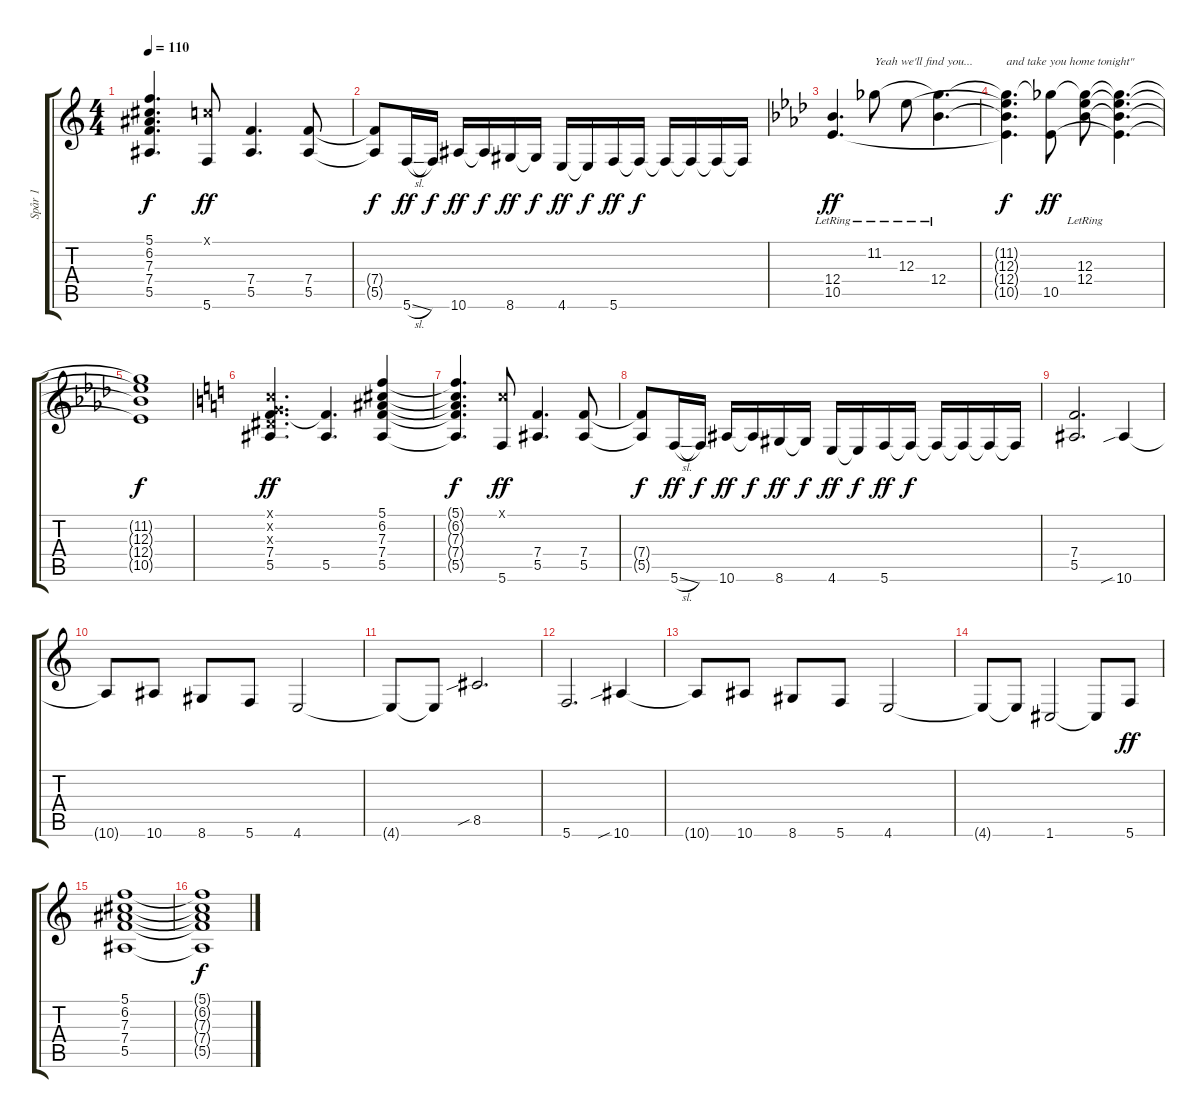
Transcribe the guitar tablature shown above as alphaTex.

\track ("Spår 1" "Spår 1") {instrument distortionguitar}
\staff {score tabs}
\tuning (C4 G3 Eb3 Bb2 F2 C2) {hide}
\ts (4 4)
\tempo 110
\clef g2
\ks c
(5.1{t} 6.2{t} 7.3{t} 7.4{t} 5.5{t}).4{d dy f} (0.1{x} 5.6).8{dy ff} (7.4 5.5).4{d} (7.4 5.5).8 |
(7.4{t} 5.5{t}).8{dy f} 5.6{sl}.16{dy ff} 5.6{t}.16{dy f} 10.6.16{dy ff} 10.6{t}.16{dy f} 8.6.16{dy ff} 8.6{t}.16{dy f} 4.6.16{dy ff} 4.6{t}.16{dy f} 5.6.16{dy ff} 5.6{t}.16{dy f} 5.6{t}.16 5.6{t}.16 5.6{t}.16 5.6{t}.16 |
\ks ab
(12.4{lr} 10.5{lr}).4{d dy ff} 11.2{lr}.8{txt "Yeah we'll find you..."} 12.3{lr}.8 (11.2{t} 12.4{lr}).4{d} |
(11.2{t} 12.3{t} 12.4{t} 10.5{t}).4{d txt "and take you home tonight\"" dy f} (11.2{t} 10.5).8{dy ff} (11.2{t} 12.3{lr} 12.4).8 (11.2{t} 12.3{t} 12.4{t} 10.5{t}).4{d} |
(11.2{t} 12.3{t} 12.4{t} 10.5{t}).1{dy f} |
\ks c
(0.1{x} 0.2{x} 0.3{x} 7.4 5.5).4{d dy ff} (7.4{t} 5.5).4{d} (5.1 6.2 7.3 7.4 5.5).4 |
(5.1{t} 6.2{t} 7.3{t} 7.4{t} 5.5{t}).4{d dy f} (0.1{x} 5.6).8{dy ff} (7.4 5.5).4{d} (7.4 5.5).8 |
(7.4{t} 5.5{t}).8{dy f} 5.6{sl}.16{dy ff} 5.6{t}.16{dy f} 10.6.16{dy ff} 10.6{t}.16{dy f} 8.6.16{dy ff} 8.6{t}.16{dy f} 4.6.16{dy ff} 4.6{t}.16{dy f} 5.6.16{dy ff} 5.6{t}.16{dy f} 5.6{t}.16 5.6{t}.16 5.6{t}.16 5.6{t}.16 |
(7.4 5.5).2{d} 10.6{sib}.4 |
10.6{t}.8 10.6.8 8.6.8 5.6.8 4.6.2 |
4.6{t}.8 4.6{t}.8 8.5{sib}.2{d} |
5.6.2{d} 10.6{sib}.4 |
10.6{t}.8 10.6.8 8.6.8 5.6.8 4.6.2 |
4.6{t}.8 4.6{t}.8 1.6.2 1.6{t}.8 5.6.8{dy ff} |
(5.1 6.2 7.3 7.4 5.5).1{volume 0} |
(5.1{t} 6.2{t} 7.3{t} 7.4{t} 5.5{t}).1{dy f}
